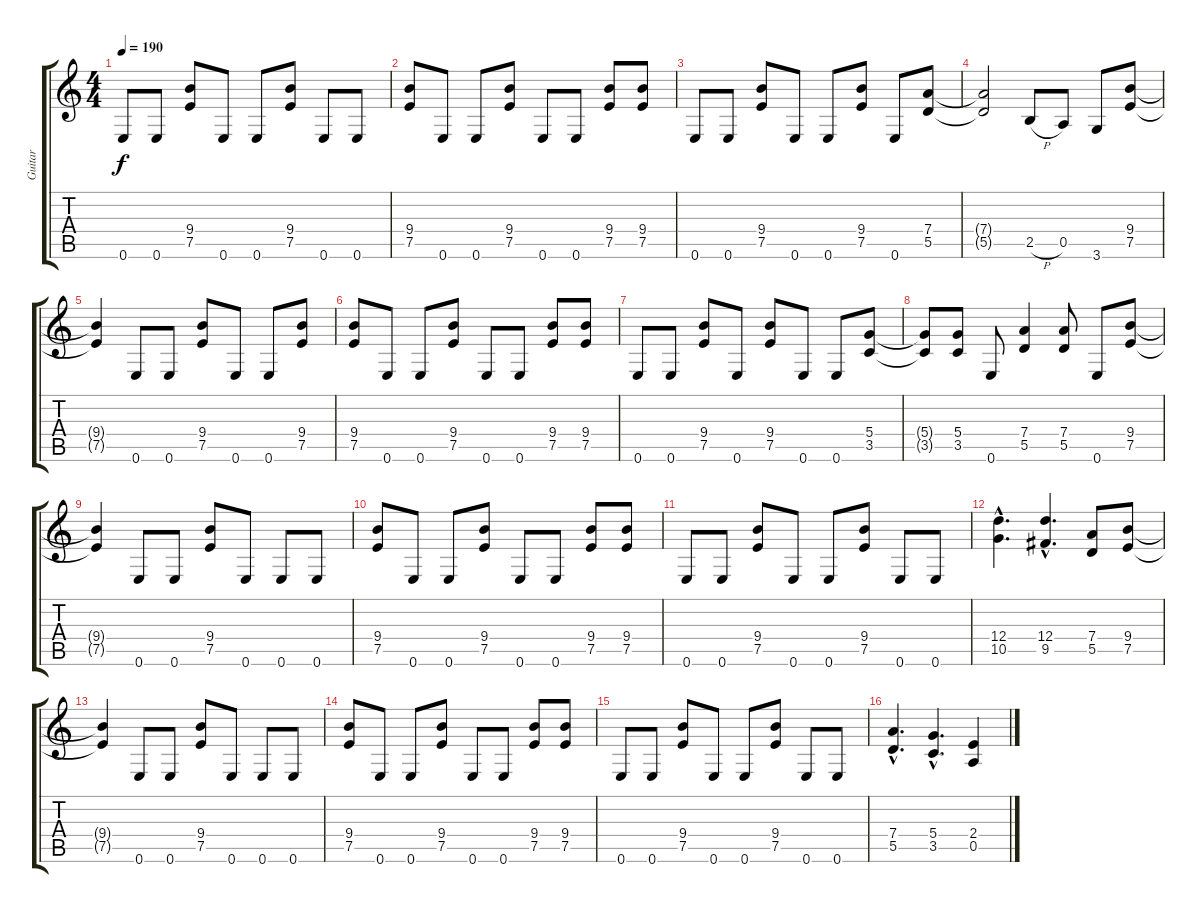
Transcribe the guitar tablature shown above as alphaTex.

\track ("Guitar" "Guitar") {instrument distortionguitar}
\staff {score tabs}
\tuning (E4 B3 G3 D3 A2 E2) {hide}
\ts (4 4)
\tempo 190
\clef g2
\ks c
0.6.8{dy f} 0.6.8 (9.4 7.5).8 0.6.8 0.6.8 (9.4 7.5).8 0.6.8 0.6.8 |
(9.4 7.5).8 0.6.8 0.6.8 (9.4 7.5).8 0.6.8 0.6.8 (9.4 7.5).8 (9.4 7.5).8 |
0.6.8 0.6.8 (9.4 7.5).8 0.6.8 0.6.8 (9.4 7.5).8 0.6.8 (7.4 5.5).8 |
(7.4{t} 5.5{t}).2 2.5{h}.8 0.5.8 3.6.8 (9.4 7.5).8 |
(9.4{t} 7.5{t}).4 0.6.8 0.6.8 (9.4 7.5).8 0.6.8 0.6.8 (9.4 7.5).8 |
(9.4 7.5).8 0.6.8 0.6.8 (9.4 7.5).8 0.6.8 0.6.8 (9.4 7.5).8 (9.4 7.5).8 |
0.6.8 0.6.8 (9.4 7.5).8 0.6.8 (9.4 7.5).8 0.6.8 0.6.8 (5.4 3.5).8 |
(5.4{t} 3.5{t}).8 (5.4 3.5).8 0.6.8 (7.4 5.5).4 (7.4 5.5).8 0.6.8 (9.4 7.5).8 |
(9.4{t} 7.5{t}).4 0.6.8 0.6.8 (9.4 7.5).8 0.6.8 0.6.8 0.6.8 |
(9.4 7.5).8 0.6.8 0.6.8 (9.4 7.5).8 0.6.8 0.6.8 (9.4 7.5).8 (9.4 7.5).8 |
0.6.8 0.6.8 (9.4 7.5).8 0.6.8 0.6.8 (9.4 7.5).8 0.6.8 0.6.8 |
(12.4{hac} 10.5{hac}).4{d} (12.4{hac} 9.5{hac}).4{d} (7.4 5.5).8 (9.4 7.5).8 |
(9.4{t} 7.5{t}).4 0.6.8 0.6.8 (9.4 7.5).8 0.6.8 0.6.8 0.6.8 |
(9.4 7.5).8 0.6.8 0.6.8 (9.4 7.5).8 0.6.8 0.6.8 (9.4 7.5).8 (9.4 7.5).8 |
0.6.8 0.6.8 (9.4 7.5).8 0.6.8 0.6.8 (9.4 7.5).8 0.6.8 0.6.8 |
(7.4{hac} 5.5{hac}).4{d} (5.4{hac} 3.5{hac}).4{d} (2.4 0.5).4
